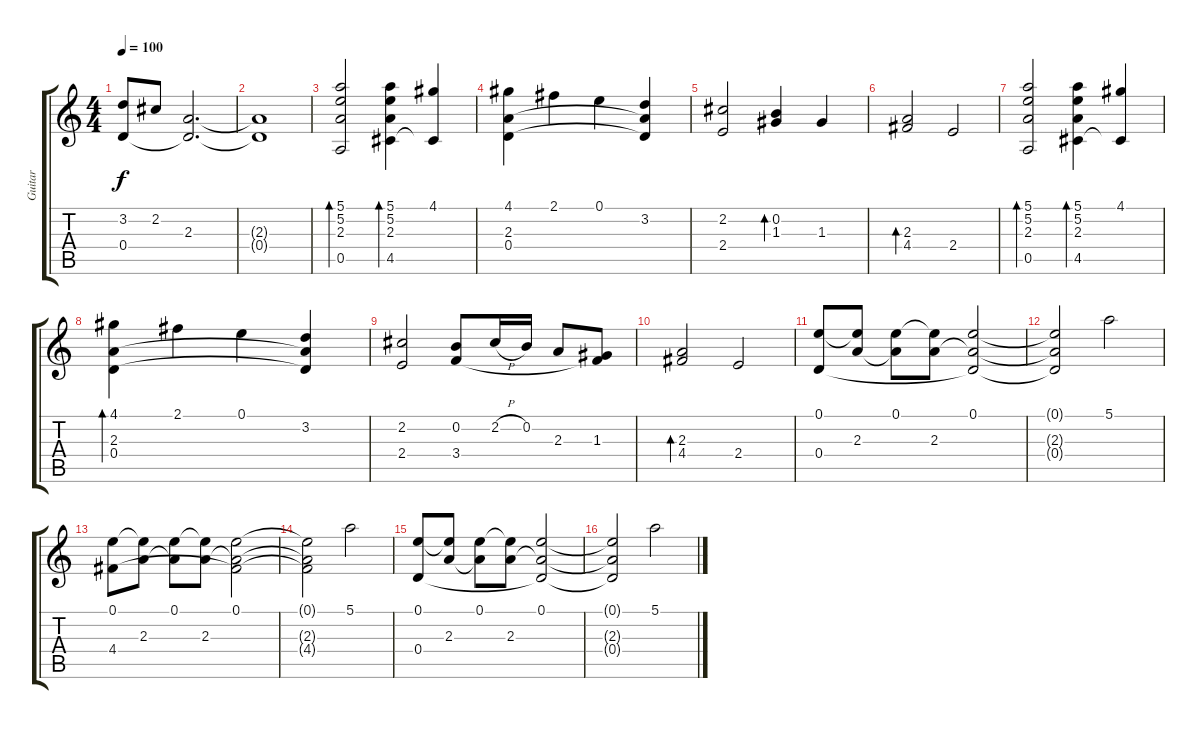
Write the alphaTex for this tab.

\track ("Guitar" "Guitar") {instrument acousticguitarnylon}
\staff {score tabs}
\tuning (E4 B3 G3 D3 A2 E2) {hide}
\ts (4 4)
\tempo 100
\clef g2
\ks c
(3.2 0.4).8{dy f} 2.2.8 (2.3 0.4{t}).2{d} |
(2.3{t} 0.4{t}).1 |
(5.1 5.2 2.3 0.5).2{bd 240} (5.1 5.2 2.3 4.5).4{bd 120} (4.1 4.5{t}).4 |
(4.1 2.3 0.4).4 2.1.4 0.1.4 (3.2 2.3{t} 0.4{t}).4 |
(2.2 2.4).2 (0.2 1.3).4{bd 120} 1.3.4 |
(2.3 4.4).2{bd 120} 2.4.2 |
(5.1 5.2 2.3 0.5).2{bd 240} (5.1 5.2 2.3 4.5).4{bd 120} (4.1 4.5{t}).4 |
(4.1 2.3 0.4).4{bd 120} 2.1.4 0.1.4 (3.2 2.3{t} 0.4{t}).4 |
(2.2 2.4).2 (0.2 3.4).8 2.2{h}.16 0.2.16 2.3.8 (1.3 3.4{t}).8 |
(2.3 4.4).2{bd 120} 2.4.2 |
(0.1 0.4).8 (0.1{t} 2.3).8 (0.1 2.3{t}).8 (0.1{t} 2.3).8 (0.1 2.3{t} 0.4{t}).2 |
(0.1{t} 2.3{t} 0.4{t}).2 5.1.2 |
(0.1 4.4).8 (0.1{t} 2.3).8 (0.1 2.3{t}).8 (0.1{t} 2.3).8 (0.1 2.3{t} 4.4{t}).2 |
(0.1{t} 2.3{t} 4.4{t}).2 5.1.2 |
(0.1 0.4).8 (0.1{t} 2.3).8 (0.1 2.3{t}).8 (0.1{t} 2.3).8 (0.1 2.3{t} 0.4{t}).2 |
(0.1{t} 2.3{t} 0.4{t}).2 5.1.2
